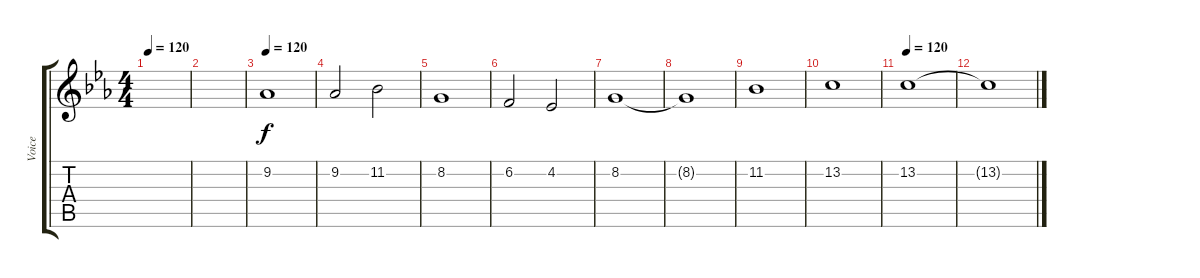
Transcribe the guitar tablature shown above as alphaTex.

\track ("Voice" "Voice") {instrument choiraahs}
\staff {score tabs}
\tuning (E4 B3 G3 D3 A2 E2) {hide}
\ts (4 4)
\tempo 120
\clef g2
\ks eb
|
|
\tempo 120
9.2.1 |
9.2.2 11.2.2 |
8.2.1 |
6.2.2 4.2.2 |
8.2.1 |
8.2{t}.1 |
11.2.1 |
13.2.1 |
\tempo 120
13.2.1{volume 0} |
13.2{t}.1
